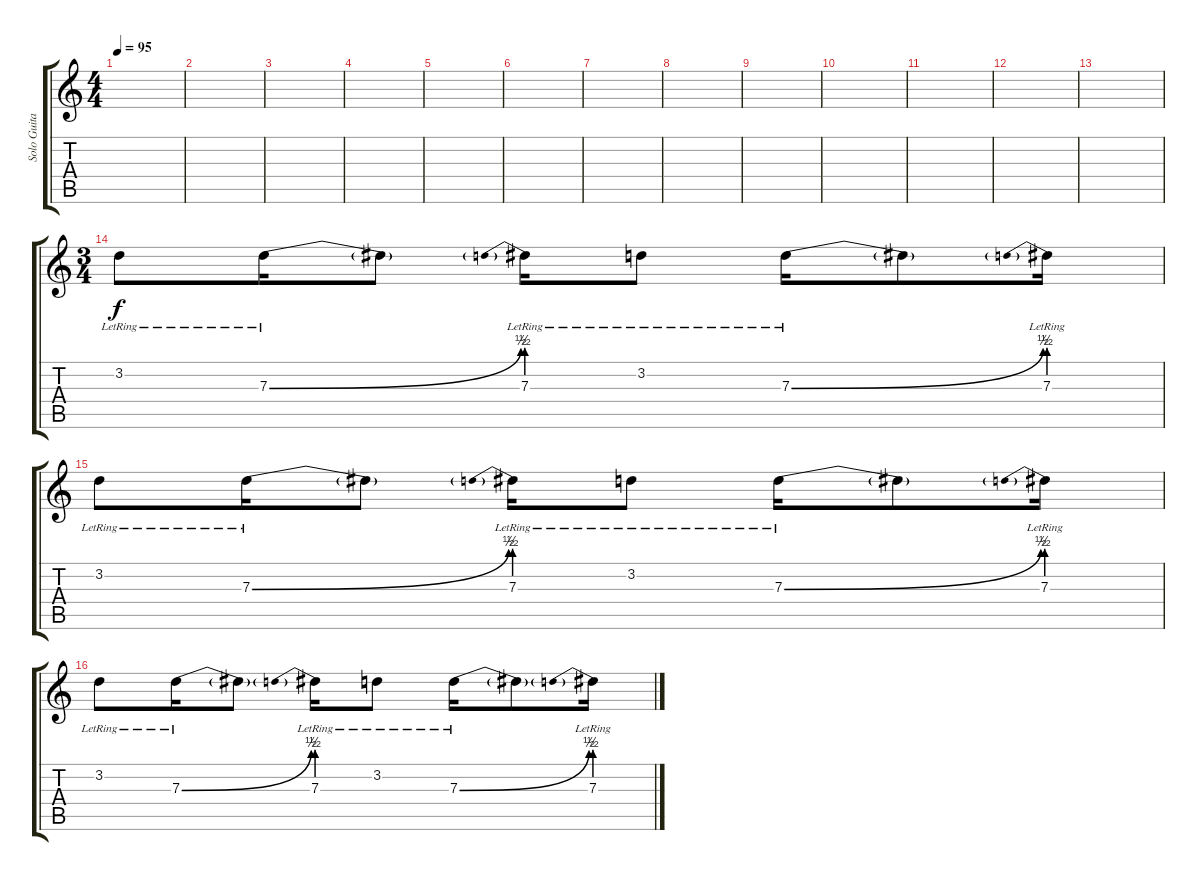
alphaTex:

\track ("Solo Guitar" "Solo Guita") {instrument distortionguitar}
\staff {score tabs}
\tuning (E4 B3 G3 D3 A2 D2) {hide}
\ts (4 4)
\tempo 95
\clef g2
\ks c
|
|
|
|
|
|
|
|
|
|
|
|
|
\ts (3 4)
3.2{lr}.8{instrument distortionguitar} 7.3{be (bend 0 0 60 2) lr}.16 7.3{t}.8 7.3{be (prebend 0 2 60 2) lr}.16 3.2{lr}.8 7.3{be (bend 0 0 60 2) lr}.16 7.3{t}.8 7.3{be (prebend 0 2 60 2) lr}.16 |
3.2{lr}.8 7.3{be (bend 0 0 60 2) lr}.16 7.3{t}.8 7.3{be (prebend 0 2 60 2) lr}.16 3.2{lr}.8 7.3{be (bend 0 0 60 2) lr}.16 7.3{t}.8 7.3{be (prebend 0 2 60 2) lr}.16 |
3.2{lr}.8 7.3{be (bend 0 0 60 2) lr}.16 7.3{t}.8 7.3{be (prebend 0 2 60 2) lr}.16 3.2{lr}.8 7.3{be (bend 0 0 60 2) lr}.16 7.3{t}.8 7.3{be (prebend 0 2 60 2) lr}.16
